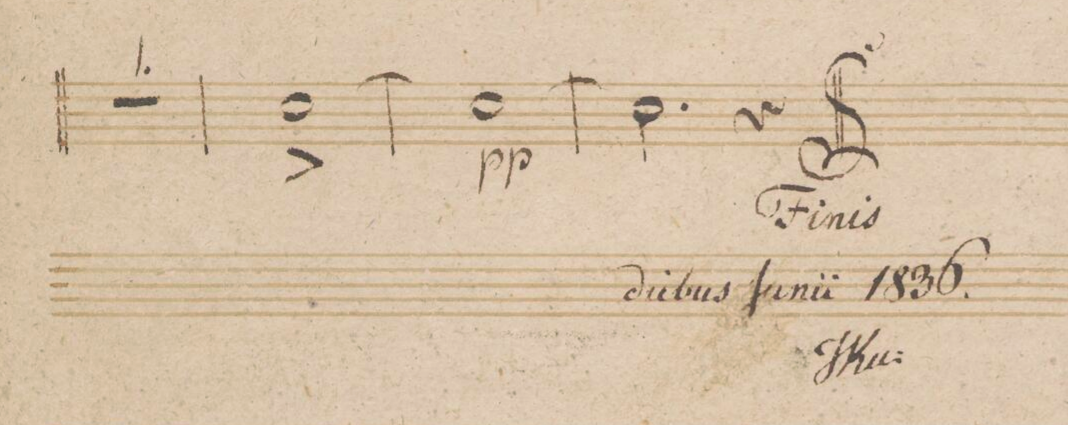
**kern	**dynam
*I"Corno 1mo in F.	*
*clefG2	*
*k[b-]	*
*met(c|)	*
*M2/2	*
1r	.
=107	=107
[1f/^<	.
=108	=108
1f/_	pp
=109	=109
2.f\]	.
4r	.
==	==
*-	*-
